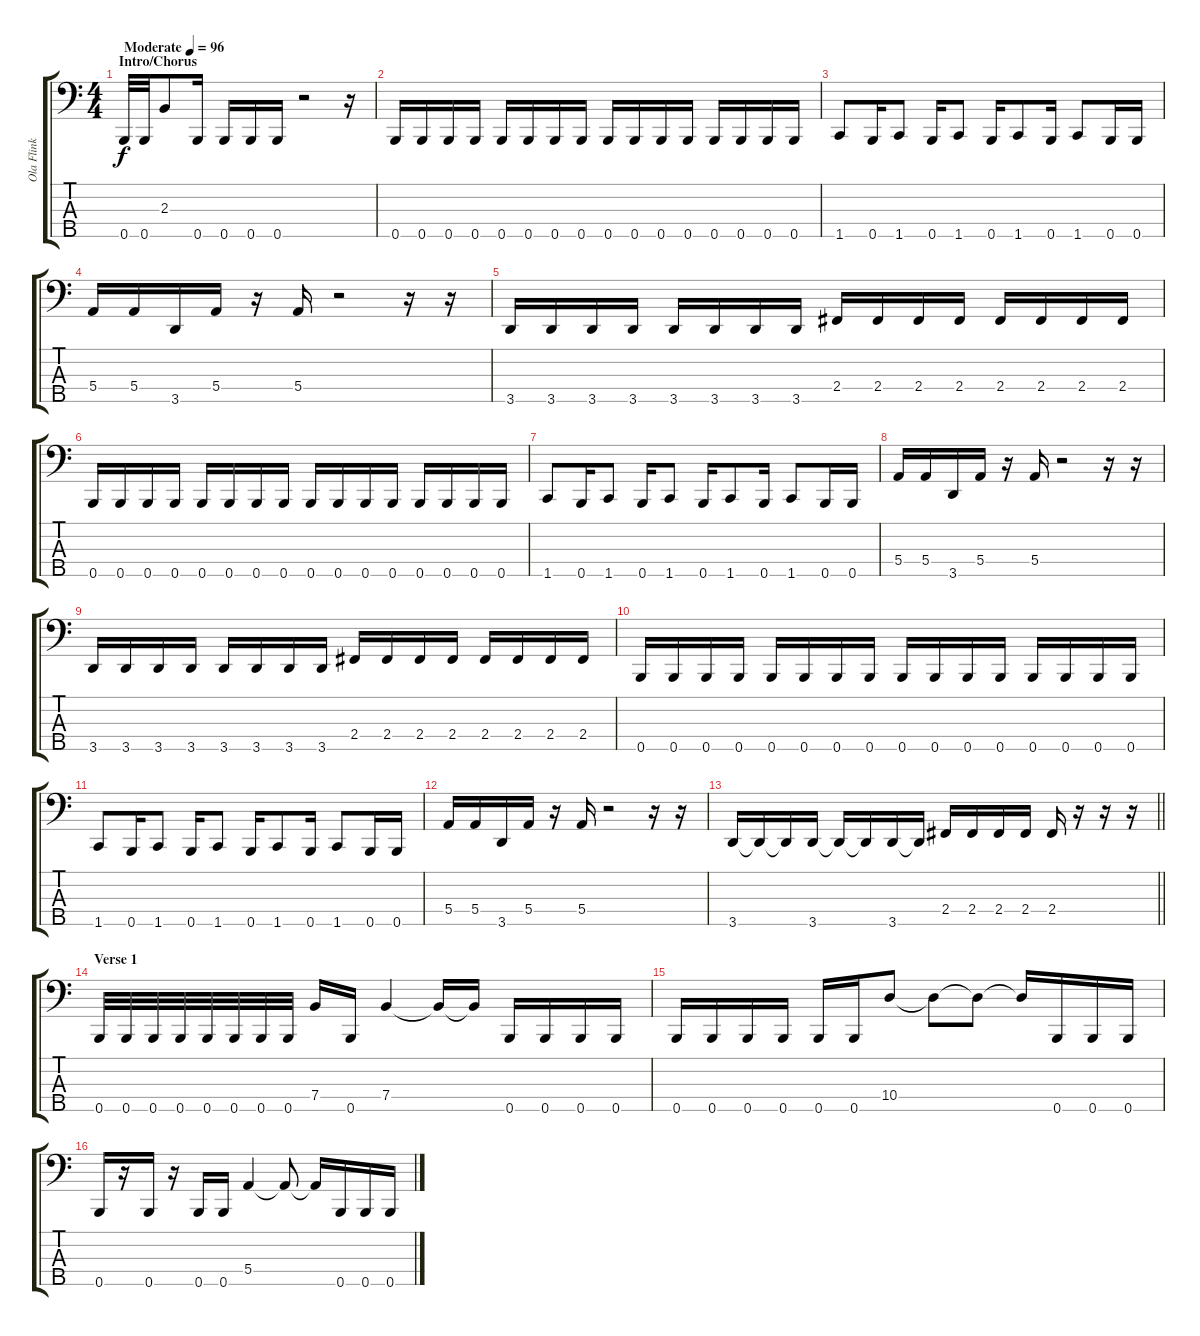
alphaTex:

\track ("Ola Flink (Bass)" "Ola Flink ") {instrument electricbasspick}
\staff {score tabs}
\tuning (G2 D2 A1 E1 B0) {hide}
\ts (4 4)
\section ("" "Intro/Chorus")
\tempo (96 "Moderate")
\clef f4
\ks c
0.5.32{dy f instrument electricbasspick} 0.5.32 2.3.8 0.5.16 0.5.16 0.5.16 0.5.16 r.2 r.16 |
0.5.16 0.5.16 0.5.16 0.5.16 0.5.16 0.5.16 0.5.16 0.5.16 0.5.16 0.5.16 0.5.16 0.5.16 0.5.16 0.5.16 0.5.16 0.5.16 |
1.5.8 0.5.16 1.5.8 0.5.16 1.5.8 0.5.16 1.5.8 0.5.16 1.5.8 0.5.16 0.5.16 |
5.4.16 5.4.16 3.5.16 5.4.16 r.16 5.4.16 r.2 r.16 r.16 |
3.5.16 3.5.16 3.5.16 3.5.16 3.5.16 3.5.16 3.5.16 3.5.16 2.4.16 2.4.16 2.4.16 2.4.16 2.4.16 2.4.16 2.4.16 2.4.16 |
0.5.16 0.5.16 0.5.16 0.5.16 0.5.16 0.5.16 0.5.16 0.5.16 0.5.16 0.5.16 0.5.16 0.5.16 0.5.16 0.5.16 0.5.16 0.5.16 |
1.5.8 0.5.16 1.5.8 0.5.16 1.5.8 0.5.16 1.5.8 0.5.16 1.5.8 0.5.16 0.5.16 |
5.4.16 5.4.16 3.5.16 5.4.16 r.16 5.4.16 r.2 r.16 r.16 |
3.5.16 3.5.16 3.5.16 3.5.16 3.5.16 3.5.16 3.5.16 3.5.16 2.4.16 2.4.16 2.4.16 2.4.16 2.4.16 2.4.16 2.4.16 2.4.16 |
0.5.16 0.5.16 0.5.16 0.5.16 0.5.16 0.5.16 0.5.16 0.5.16 0.5.16 0.5.16 0.5.16 0.5.16 0.5.16 0.5.16 0.5.16 0.5.16 |
1.5.8 0.5.16 1.5.8 0.5.16 1.5.8 0.5.16 1.5.8 0.5.16 1.5.8 0.5.16 0.5.16 |
5.4.16 5.4.16 3.5.16 5.4.16 r.16 5.4.16 r.2 r.16 r.16 |
\barLineRight lightlight
3.5.16 3.5{t}.16 3.5{t}.16 3.5.16 3.5{t}.16 3.5{t}.16 3.5.16 3.5{t}.16 2.4.16 2.4.16 2.4.16 2.4.16 2.4.16 r.16 r.16 r.16 |
\section ("" "Verse 1")
0.5.32 0.5.32 0.5.32 0.5.32 0.5.32 0.5.32 0.5.32 0.5.32 7.4.16 0.5.16 7.4.4 7.4{t}.16 7.4{t}.16 0.5.16 0.5.16 0.5.16 0.5.16 |
0.5.16 0.5.16 0.5.16 0.5.16 0.5.16 0.5.16 10.4.8 10.4{t}.8 10.4{t}.8 10.4{t}.16 0.5.16 0.5.16 0.5.16 |
0.5.16 r.16 0.5.16 r.16 0.5.16 0.5.16 5.4.4 5.4{t}.8 5.4{t}.16 0.5.16 0.5.16 0.5.16
